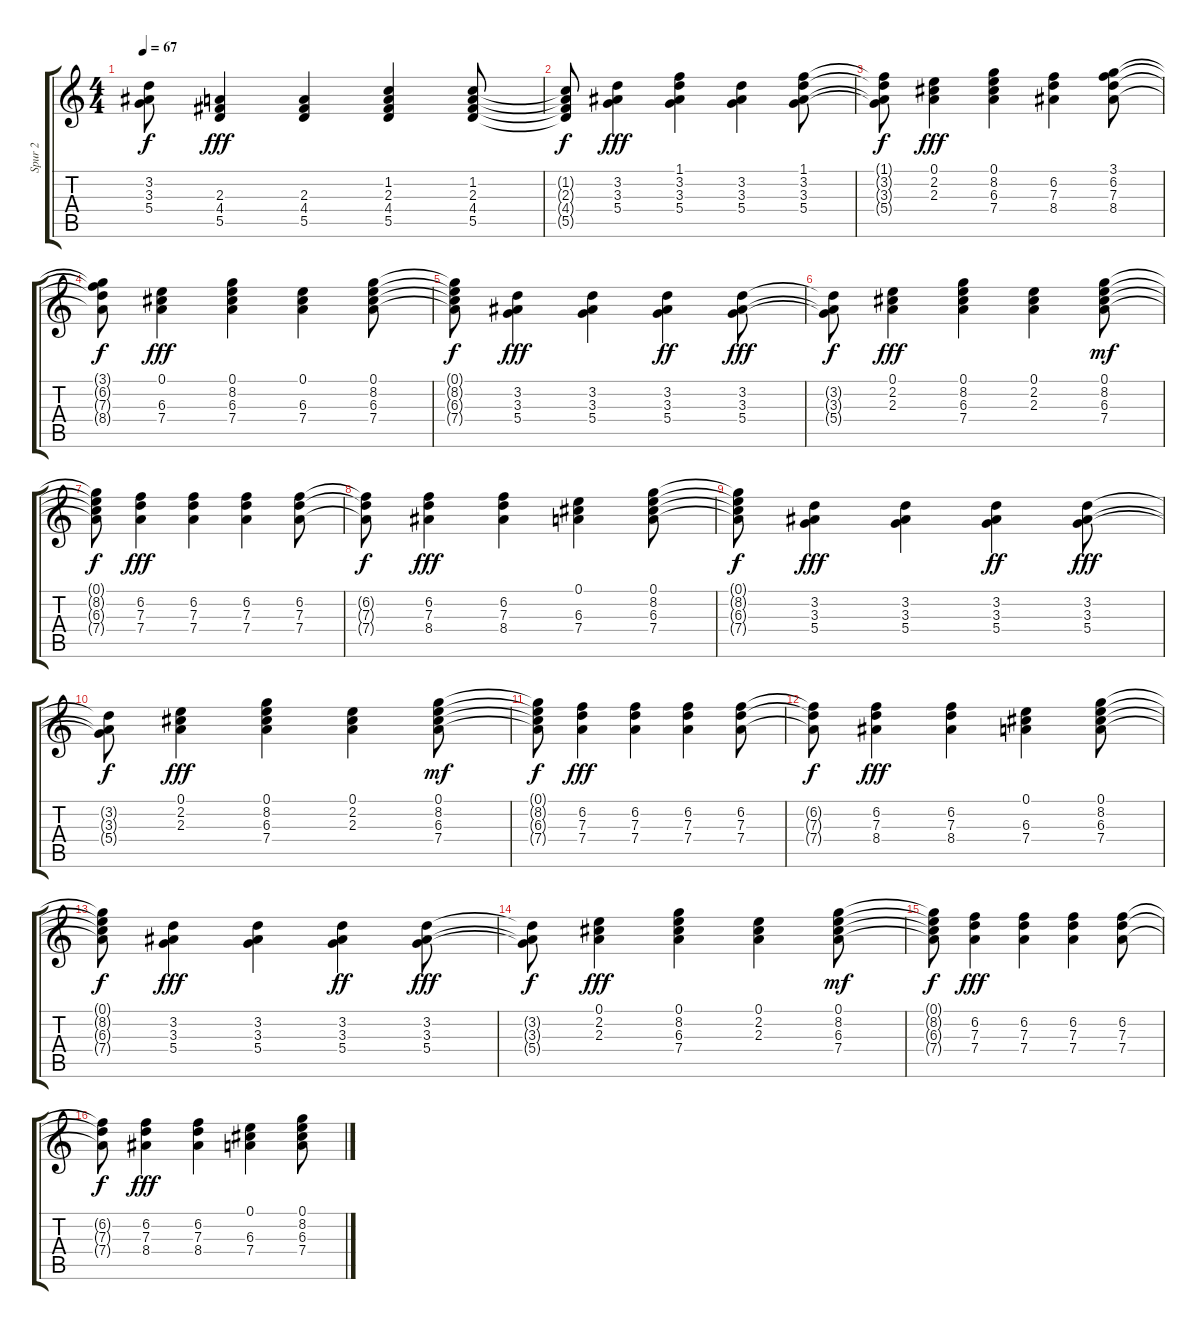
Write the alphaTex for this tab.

\track ("Spur 2" "Spur 2") {instrument acousticguitarsteel}
\staff {score tabs}
\tuning (E4 B3 G3 D3 A2 E2) {hide}
\ts (4 4)
\tempo 67
\clef g2
\ks c
(3.2{t} 3.3{t} 5.4{t}).8{dy f} (2.3 4.4 5.5).4{dy fff} (2.3 4.4 5.5).4 (1.2 2.3 4.4 5.5).4 (1.2 2.3 4.4 5.5).8 |
(1.2{t} 2.3{t} 4.4{t} 5.5{t}).8{dy f} (3.2 3.3 5.4).4{dy fff} (1.1 3.2 3.3 5.4).4 (3.2 3.3 5.4).4 (1.1 3.2 3.3 5.4).8 |
(1.1{t} 3.2{t} 3.3{t} 5.4{t}).8{dy f} (0.1 2.2 2.3).4{dy fff} (0.1 8.2 6.3 7.4).4 (6.2 7.3 8.4).4 (3.1 6.2 7.3 8.4).8 |
(3.1{t} 6.2{t} 7.3{t} 8.4{t}).8{dy f} (0.1 6.3 7.4).4{dy fff} (0.1 8.2 6.3 7.4).4 (0.1 6.3 7.4).4 (0.1 8.2 6.3 7.4).8 |
(0.1{t} 8.2{t} 6.3{t} 7.4{t}).8{dy f} (3.2 3.3 5.4).4{dy fff} (3.2 3.3 5.4).4 (3.2 3.3 5.4).4{dy ff} (3.2 3.3 5.4).8{dy fff} |
(3.2{t} 3.3{t} 5.4{t}).8{dy f} (0.1 2.2 2.3).4{dy fff} (0.1 8.2 6.3 7.4).4 (0.1 2.2 2.3).4 (0.1 8.2 6.3 7.4).8{dy mf} |
(0.1{t} 8.2{t} 6.3{t} 7.4{t}).8{dy f} (6.2 7.3 7.4).4{dy fff} (6.2 7.3 7.4).4 (6.2 7.3 7.4).4 (6.2 7.3 7.4).8 |
(6.2{t} 7.3{t} 7.4{t}).8{dy f} (6.2 7.3 8.4).4{dy fff} (6.2 7.3 8.4).4 (0.1 6.3 7.4).4 (0.1 8.2 6.3 7.4).8 |
(0.1{t} 8.2{t} 6.3{t} 7.4{t}).8{dy f} (3.2 3.3 5.4).4{dy fff} (3.2 3.3 5.4).4 (3.2 3.3 5.4).4{dy ff} (3.2 3.3 5.4).8{dy fff} |
(3.2{t} 3.3{t} 5.4{t}).8{dy f} (0.1 2.2 2.3).4{dy fff} (0.1 8.2 6.3 7.4).4 (0.1 2.2 2.3).4 (0.1 8.2 6.3 7.4).8{dy mf} |
(0.1{t} 8.2{t} 6.3{t} 7.4{t}).8{dy f} (6.2 7.3 7.4).4{dy fff} (6.2 7.3 7.4).4 (6.2 7.3 7.4).4 (6.2 7.3 7.4).8 |
(6.2{t} 7.3{t} 7.4{t}).8{dy f} (6.2 7.3 8.4).4{dy fff} (6.2 7.3 8.4).4 (0.1 6.3 7.4).4 (0.1 8.2 6.3 7.4).8 |
(0.1{t} 8.2{t} 6.3{t} 7.4{t}).8{dy f} (3.2 3.3 5.4).4{dy fff} (3.2 3.3 5.4).4 (3.2 3.3 5.4).4{dy ff} (3.2 3.3 5.4).8{dy fff} |
(3.2{t} 3.3{t} 5.4{t}).8{dy f} (0.1 2.2 2.3).4{dy fff} (0.1 8.2 6.3 7.4).4 (0.1 2.2 2.3).4 (0.1 8.2 6.3 7.4).8{dy mf} |
(0.1{t} 8.2{t} 6.3{t} 7.4{t}).8{dy f} (6.2 7.3 7.4).4{dy fff} (6.2 7.3 7.4).4 (6.2 7.3 7.4).4 (6.2 7.3 7.4).8 |
(6.2{t} 7.3{t} 7.4{t}).8{dy f} (6.2 7.3 8.4).4{dy fff} (6.2 7.3 8.4).4 (0.1 6.3 7.4).4 (0.1 8.2 6.3 7.4).8
